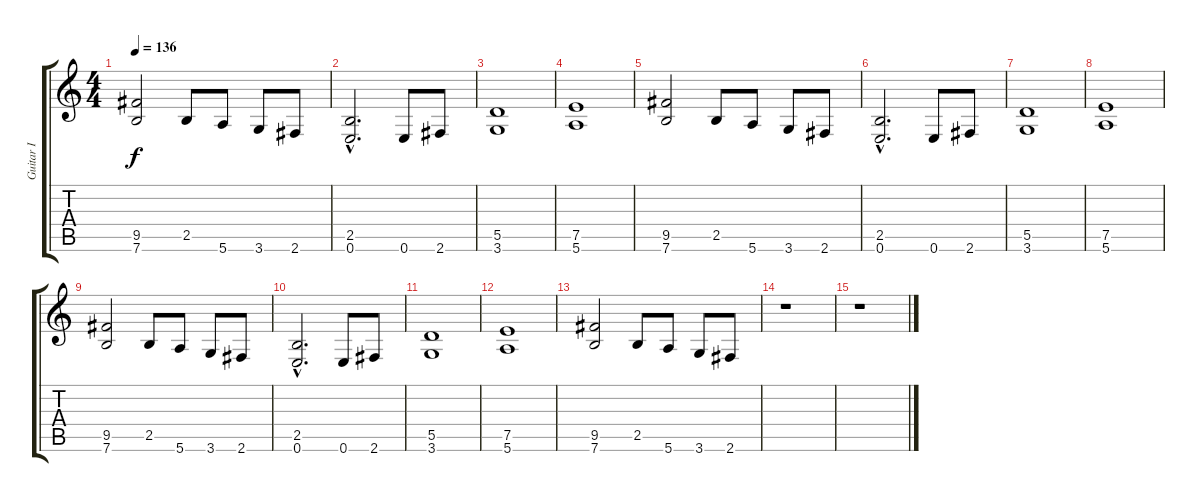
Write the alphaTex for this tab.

\track ("Guitar I" "Guitar I") {instrument distortionguitar}
\staff {score tabs}
\tuning (E4 B3 G3 D3 A2 E2) {hide}
\ts (4 4)
\tempo 136
\clef g2
\ks c
(9.5 7.6).2{dy f} 2.5.8 5.6.8 3.6.8 2.6.8 |
(2.5{hac} 0.6{hac}).2{d} 0.6.8 2.6.8 |
(5.5 3.6).1 |
(7.5 5.6).1 |
(9.5 7.6).2 2.5.8 5.6.8 3.6.8 2.6.8 |
(2.5{hac} 0.6{hac}).2{d} 0.6.8 2.6.8 |
(5.5 3.6).1 |
(7.5 5.6).1 |
(9.5 7.6).2 2.5.8 5.6.8 3.6.8 2.6.8 |
(2.5{hac} 0.6{hac}).2{d} 0.6.8 2.6.8 |
(5.5 3.6).1 |
(7.5 5.6).1 |
(9.5 7.6).2 2.5.8 5.6.8 3.6.8 2.6.8 |
r.1 |
r.1
